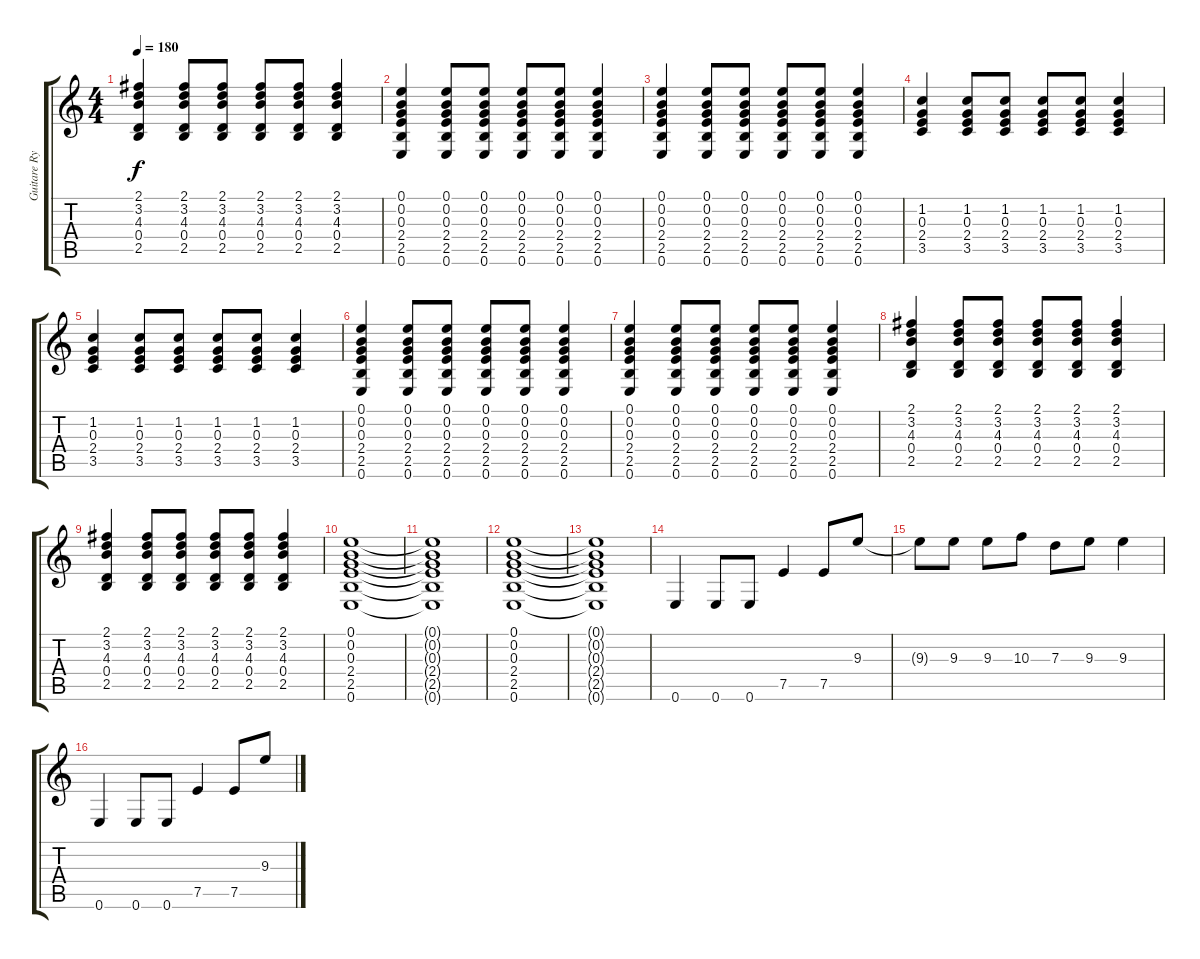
\track ("Guitare Rythmique " "Guitare Ry") {instrument distortionguitar}
\staff {score tabs}
\tuning (E4 B3 G3 D3 A2 E2) {hide}
\ts (4 4)
\tempo 180
\clef g2
\ks c
(2.1 3.2 4.3 0.4 2.5).4{dy f} (2.1 3.2 4.3 0.4 2.5).8 (2.1 3.2 4.3 0.4 2.5).8 (2.1 3.2 4.3 0.4 2.5).8 (2.1 3.2 4.3 0.4 2.5).8 (2.1 3.2 4.3 0.4 2.5).4 |
(0.1 0.2 0.3 2.4 2.5 0.6).4 (0.1 0.2 0.3 2.4 2.5 0.6).8 (0.1 0.2 0.3 2.4 2.5 0.6).8 (0.1 0.2 0.3 2.4 2.5 0.6).8 (0.1 0.2 0.3 2.4 2.5 0.6).8 (0.1 0.2 0.3 2.4 2.5 0.6).4 |
(0.1 0.2 0.3 2.4 2.5 0.6).4 (0.1 0.2 0.3 2.4 2.5 0.6).8 (0.1 0.2 0.3 2.4 2.5 0.6).8 (0.1 0.2 0.3 2.4 2.5 0.6).8 (0.1 0.2 0.3 2.4 2.5 0.6).8 (0.1 0.2 0.3 2.4 2.5 0.6).4 |
(1.2 0.3 2.4 3.5).4 (1.2 0.3 2.4 3.5).8 (1.2 0.3 2.4 3.5).8 (1.2 0.3 2.4 3.5).8 (1.2 0.3 2.4 3.5).8 (1.2 0.3 2.4 3.5).4 |
(1.2 0.3 2.4 3.5).4 (1.2 0.3 2.4 3.5).8 (1.2 0.3 2.4 3.5).8 (1.2 0.3 2.4 3.5).8 (1.2 0.3 2.4 3.5).8 (1.2 0.3 2.4 3.5).4 |
(0.1 0.2 0.3 2.4 2.5 0.6).4 (0.1 0.2 0.3 2.4 2.5 0.6).8 (0.1 0.2 0.3 2.4 2.5 0.6).8 (0.1 0.2 0.3 2.4 2.5 0.6).8 (0.1 0.2 0.3 2.4 2.5 0.6).8 (0.1 0.2 0.3 2.4 2.5 0.6).4 |
(0.1 0.2 0.3 2.4 2.5 0.6).4 (0.1 0.2 0.3 2.4 2.5 0.6).8 (0.1 0.2 0.3 2.4 2.5 0.6).8 (0.1 0.2 0.3 2.4 2.5 0.6).8 (0.1 0.2 0.3 2.4 2.5 0.6).8 (0.1 0.2 0.3 2.4 2.5 0.6).4 |
(2.1 3.2 4.3 0.4 2.5).4 (2.1 3.2 4.3 0.4 2.5).8 (2.1 3.2 4.3 0.4 2.5).8 (2.1 3.2 4.3 0.4 2.5).8 (2.1 3.2 4.3 0.4 2.5).8 (2.1 3.2 4.3 0.4 2.5).4 |
(2.1 3.2 4.3 0.4 2.5).4 (2.1 3.2 4.3 0.4 2.5).8 (2.1 3.2 4.3 0.4 2.5).8 (2.1 3.2 4.3 0.4 2.5).8 (2.1 3.2 4.3 0.4 2.5).8 (2.1 3.2 4.3 0.4 2.5).4 |
(0.1 0.2 0.3 2.4 2.5 0.6).1 |
(0.1{t} 0.2{t} 0.3{t} 2.4{t} 2.5{t} 0.6{t}).1 |
(0.1 0.2 0.3 2.4 2.5 0.6).1 |
(0.1{t} 0.2{t} 0.3{t} 2.4{t} 2.5{t} 0.6{t}).1 |
0.6.4{volume 13} 0.6.8 0.6.8 7.5.4 7.5.8 9.3.8 |
9.3{t}.8 9.3.8 9.3.8 10.3.8 7.3.8 9.3.8 9.3.4 |
0.6.4 0.6.8 0.6.8 7.5.4 7.5.8 9.3.8
